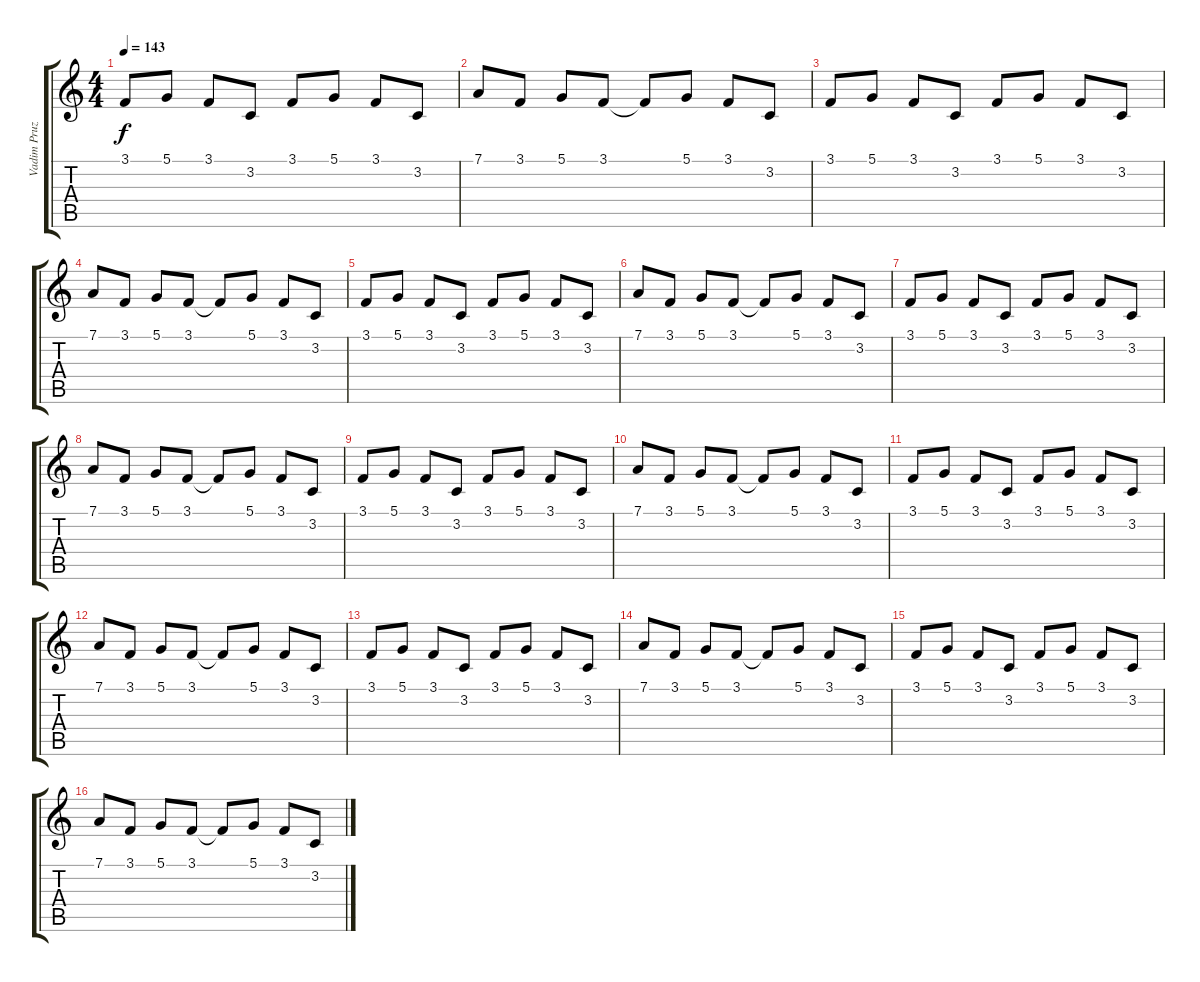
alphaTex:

\track ("Vadim Pruzhanov (Synth)" "Vadim Pruz") {instrument pad1newage}
\staff {score tabs}
\tuning (D4 A3 F3 C3 G2 D2) {hide}
\ts (4 4)
\tempo 143
\clef g2
\ks c
3.1.8{dy f instrument pad1newage} 5.1.8 3.1.8 3.2.8 3.1.8 5.1.8 3.1.8 3.2.8 |
7.1.8 3.1.8 5.1.8 3.1.8 3.1{t}.8 5.1.8 3.1.8 3.2.8 |
3.1.8 5.1.8 3.1.8 3.2.8 3.1.8 5.1.8 3.1.8 3.2.8 |
7.1.8 3.1.8 5.1.8 3.1.8 3.1{t}.8 5.1.8 3.1.8 3.2.8 |
3.1.8 5.1.8 3.1.8 3.2.8 3.1.8 5.1.8 3.1.8 3.2.8 |
7.1.8 3.1.8 5.1.8 3.1.8 3.1{t}.8 5.1.8 3.1.8 3.2.8 |
3.1.8 5.1.8 3.1.8 3.2.8 3.1.8 5.1.8 3.1.8 3.2.8 |
7.1.8 3.1.8 5.1.8 3.1.8 3.1{t}.8 5.1.8 3.1.8 3.2.8 |
3.1.8 5.1.8 3.1.8 3.2.8 3.1.8 5.1.8 3.1.8 3.2.8 |
7.1.8 3.1.8 5.1.8 3.1.8 3.1{t}.8 5.1.8 3.1.8 3.2.8 |
3.1.8 5.1.8 3.1.8 3.2.8 3.1.8 5.1.8 3.1.8 3.2.8 |
7.1.8 3.1.8 5.1.8 3.1.8 3.1{t}.8 5.1.8 3.1.8 3.2.8 |
3.1.8 5.1.8 3.1.8 3.2.8 3.1.8 5.1.8 3.1.8 3.2.8 |
7.1.8 3.1.8 5.1.8 3.1.8 3.1{t}.8 5.1.8 3.1.8 3.2.8 |
3.1.8 5.1.8 3.1.8 3.2.8 3.1.8 5.1.8 3.1.8 3.2.8 |
7.1.8 3.1.8 5.1.8 3.1.8 3.1{t}.8 5.1.8 3.1.8 3.2.8
